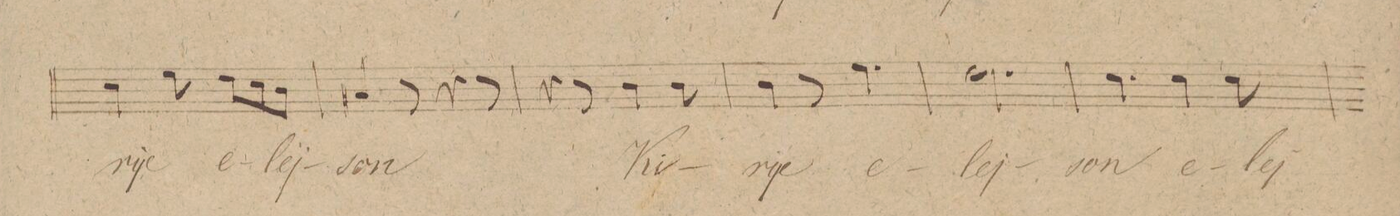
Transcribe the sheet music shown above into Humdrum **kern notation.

**kern	**text	**dynam
*I"Tenore	*	*
*clefC4	*	*
*k[]	*	*
*M6/8	*	*
4B\	-rije	.
8d\	.	.
8c\L	e-	.
8B\	.	.
8A\J	-lej-	.
=14	=14	=14
4G#X/	-son	.
8r	.	.
4r	.	.
8r	.	.
=15	=15	=15
4r	.	.
8r	.	.
4A\	Ki-	.
8A\	.	.
=16	=16	=16
4A\	-rije	.
8r	.	.
4.d\	e-	.
=17	=17	=17
*2\right	*	*
2.c\	-lej-	.
=18	=18	=18
4.B\	-son	.
4B\	e-	.
8B\	-lej-	.
=19	=19	=19
*-	*-	*-
